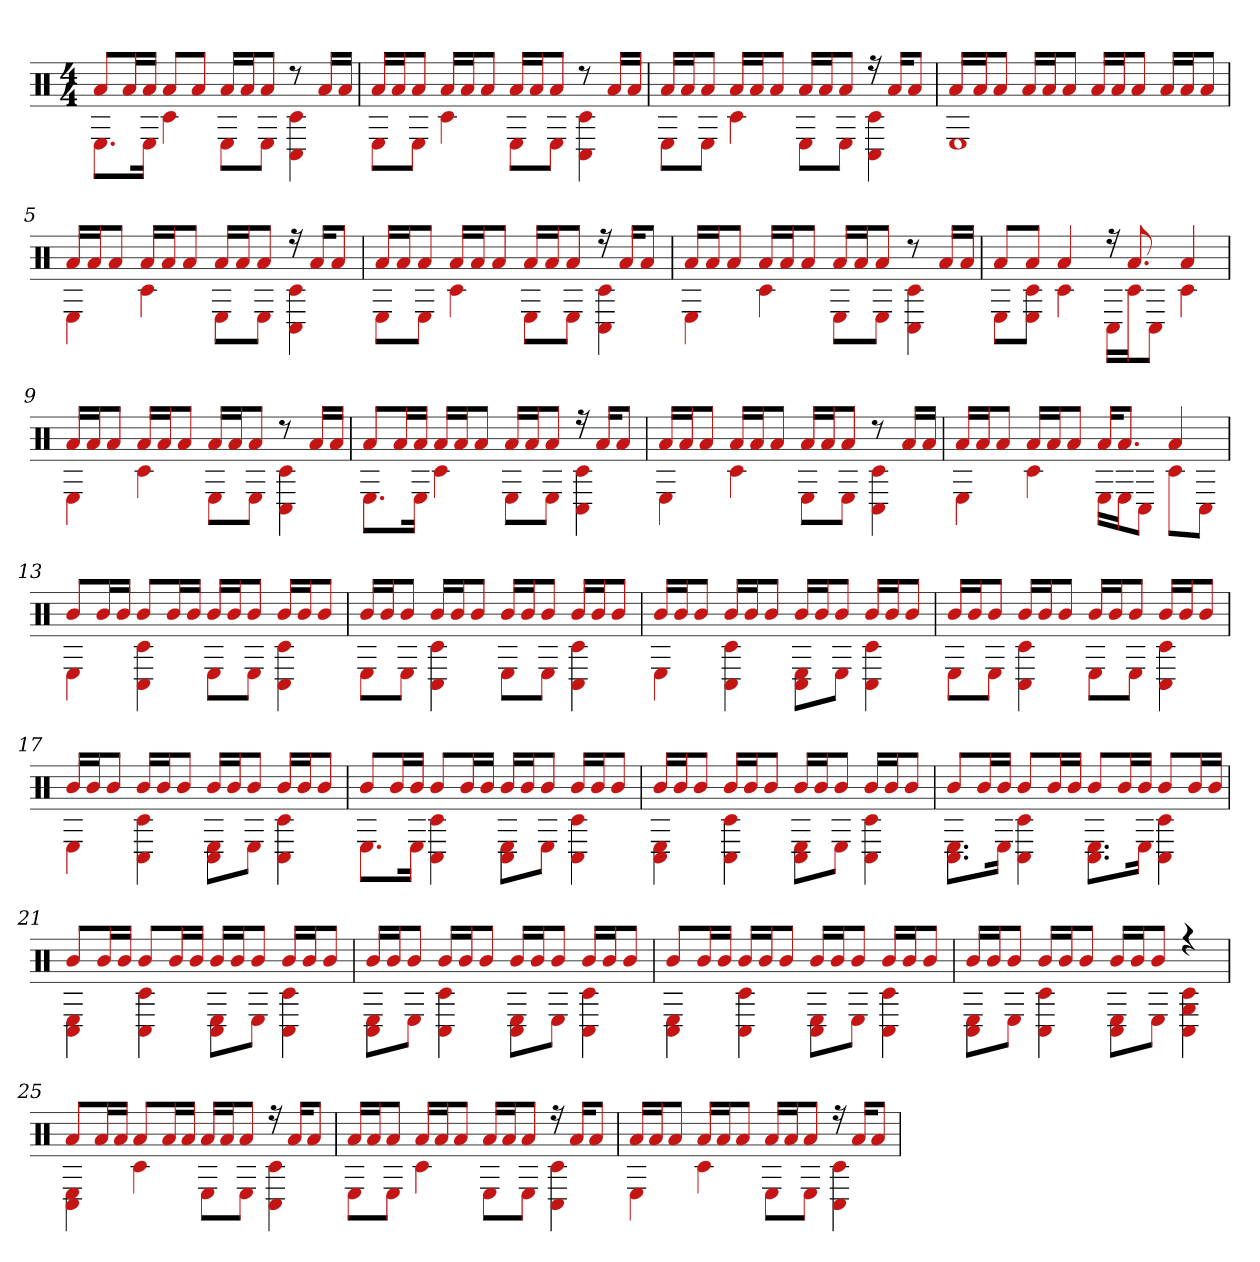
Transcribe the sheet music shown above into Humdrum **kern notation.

**kern
*part1
*staff1
*clefX
*k[]
*M4/4
=1
*^
8aL	8.EL
16aL	.
16aJJ	16EJk
8aL	4c#
8aJ	.
16aLL	8EL
16aJ	.
8aJ	8EJ
8r	4C# 4c#
16aLL	.
16aJJ	.
=2	=2
16aLL	8EL
16aJ	.
8aJ	8EJ
16aLL	4c#
16aJ	.
8aJ	.
16aLL	8EL
16aJ	.
8aJ	8EJ
8r	4C# 4c#
16aLL	.
16aJJ	.
=3	=3
16aLL	8EL
16aJ	.
8aJ	8EJ
16aLL	4c#
16aJ	.
8aJ	.
16aLL	8EL
16aJ	.
8aJ	8EJ
16r	4C# 4c#
16aKL	.
8aJ	.
=4	=4
16aLL	1E
16aJ	.
8aJ	.
16aLL	.
16aJ	.
8aJ	.
16aLL	.
16aJ	.
8aJ	.
16aLL	.
16aJ	.
8aJ	.
=5	=5
16aLL	4E
16aJ	.
8aJ	.
16aLL	4c#
16aJ	.
8aJ	.
16aLL	8EL
16aJ	.
8aJ	8EJ
16r	4C# 4c#
16aKL	.
8aJ	.
=6	=6
16aLL	8EL
16aJ	.
8aJ	8EJ
16aLL	4c#
16aJ	.
8aJ	.
16aLL	8EL
16aJ	.
8aJ	8EJ
16r	4c# 4C#
16aKL	.
8aJ	.
=7	=7
16aLL	4E
16aJ	.
8aJ	.
16aLL	4c#
16aJ	.
8aJ	.
16aLL	8EL
16aJ	.
8aJ	8EJ
8r	4c# 4C#
16aLL	.
16aJJ	.
=8	=8
8aL	8EL
8aJ	8c# 8EJ
4a	4c#
16r	16C#LL
8.a	16c#J
.	8C#J
4a	4c#
=9	=9
16aLL	4E
16aJ	.
8aJ	.
16aLL	4c#
16aJ	.
8aJ	.
16aLL	8EL
16aJ	.
8aJ	8EJ
8r	4C# 4c#
16aLL	.
16aJJ	.
=10	=10
8aL	8.EL
16aL	.
16aJJ	16EJk
16aLL	4c#
16aJ	.
8aJ	.
16aLL	8EL
16aJ	.
8aJ	8EJ
16r	4C# 4c#
16aKL	.
8aJ	.
=11	=11
16aLL	4E
16aJ	.
8aJ	.
16aLL	4c#
16aJ	.
8aJ	.
16aLL	8EL
16aJ	.
8aJ	8EJ
8r	4c# 4C#
16aLL	.
16aJJ	.
=12	=12
16aLL	4E
16aJ	.
8aJ	.
16aLL	4c#
16aJ	.
8aJ	.
16aKL	16ELL
8.aJ	16EJ
.	8C#J
4a	8c#L
.	8C#J
=13	=13
8bL	4E
16bL	.
16bJJ	.
8bL	4c# 4C#
16bL	.
16bJJ	.
16bLL	8EL
16bJ	.
8bJ	8EJ
16bLL	4C# 4c#
16bJ	.
8bJ	.
=14	=14
16bLL	8EL
16bJ	.
8bJ	8EJ
16bLL	4c# 4C#
16bJ	.
8bJ	.
16bLL	8EL
16bJ	.
8bJ	8EJ
16bLL	4C# 4c#
16bJ	.
8bJ	.
=15	=15
16bLL	4E
16bJ	.
8bJ	.
16bLL	4c# 4C#
16bJ	.
8bJ	.
16bLL	8E 8C#L
16bJ	.
8bJ	8EJ
16bLL	4C# 4c#
16bJ	.
8bJ	.
=16	=16
16bLL	8EL
16bJ	.
8bJ	8EJ
16bLL	4C# 4c#
16bJ	.
8bJ	.
16bLL	8EL
16bJ	.
8bJ	8EJ
16bLL	4C# 4c#
16bJ	.
8bJ	.
=17	=17
16bLL	4E
16bJ	.
8bJ	.
16bLL	4C# 4c#
16bJ	.
8bJ	.
16bLL	8E 8C#L
16bJ	.
8bJ	8EJ
16bLL	4C# 4c#
16bJ	.
8bJ	.
=18	=18
8bL	8.EL
16bL	.
16bJJ	16EJk
8bL	4C# 4c#
16bL	.
16bJJ	.
16bLL	8E 8C#L
16bJ	.
8bJ	8EJ
16bLL	4C# 4c#
16bJ	.
8bJ	.
=19	=19
16bLL	4E 4C#
16bJ	.
8bJ	.
16bLL	4C# 4c#
16bJ	.
8bJ	.
16bLL	8E 8C#L
16bJ	.
8bJ	8EJ
16bLL	4C# 4c#
16bJ	.
8bJ	.
=20	=20
8bL	8.E 8.C#L
16bL	.
16bJJ	16EJk
8bL	4C# 4c#
16bL	.
16bJJ	.
8bL	8.E 8.C#L
16bL	.
16bJJ	16EJk
8bL	4C# 4c#
16bL	.
16bJJ	.
=21	=21
8bL	4E 4C#
16bL	.
16bJJ	.
8bL	4C# 4c#
16bL	.
16bJJ	.
16bLL	8E 8C#L
16bJ	.
8bJ	8EJ
16bLL	4C# 4c#
16bJ	.
8bJ	.
=22	=22
16bLL	8E 8C#L
16bJ	.
8bJ	8EJ
16bLL	4C# 4c#
16bJ	.
8bJ	.
16bLL	8E 8C#L
16bJ	.
8bJ	8EJ
16bLL	4C# 4c#
16bJ	.
8bJ	.
=23	=23
8bL	4E 4C#
16bL	.
16bJJ	.
16bLL	4c# 4C#
16bJ	.
8bJ	.
16bLL	8C# 8EL
16bJ	.
8bJ	8EJ
16bLL	4C# 4c#
16bJ	.
8bJ	.
=24	=24
16bLL	8E 8C#L
16bJ	.
8bJ	8EJ
16bLL	4C# 4c#
16bJ	.
8bJ	.
16bLL	8E 8C#L
16bJ	.
8bJ	8EJ
4r	4G 4C# 4c#
=25	=25
8aL	4C# 4E
16aL	.
16aJJ	.
8aL	4c#
16aL	.
16aJJ	.
16aLL	8EL
16aJ	.
8aJ	8EJ
16r	4C# 4c#
16aKL	.
8aJ	.
=26	=26
16aLL	8EL
16aJ	.
8aJ	8EJ
16aLL	4c#
16aJ	.
8aJ	.
16aLL	8EL
16aJ	.
8aJ	8EJ
16r	4C# 4c#
16aKL	.
8aJ	.
=27	=27
16aLL	4E
16aJ	.
8aJ	.
16aLL	4c#
16aJ	.
8aJ	.
16aLL	8EL
16aJ	.
8aJ	8EJ
16r	4C# 4c#
16aKL	.
8aJ	.
*v	*v
=
*-
